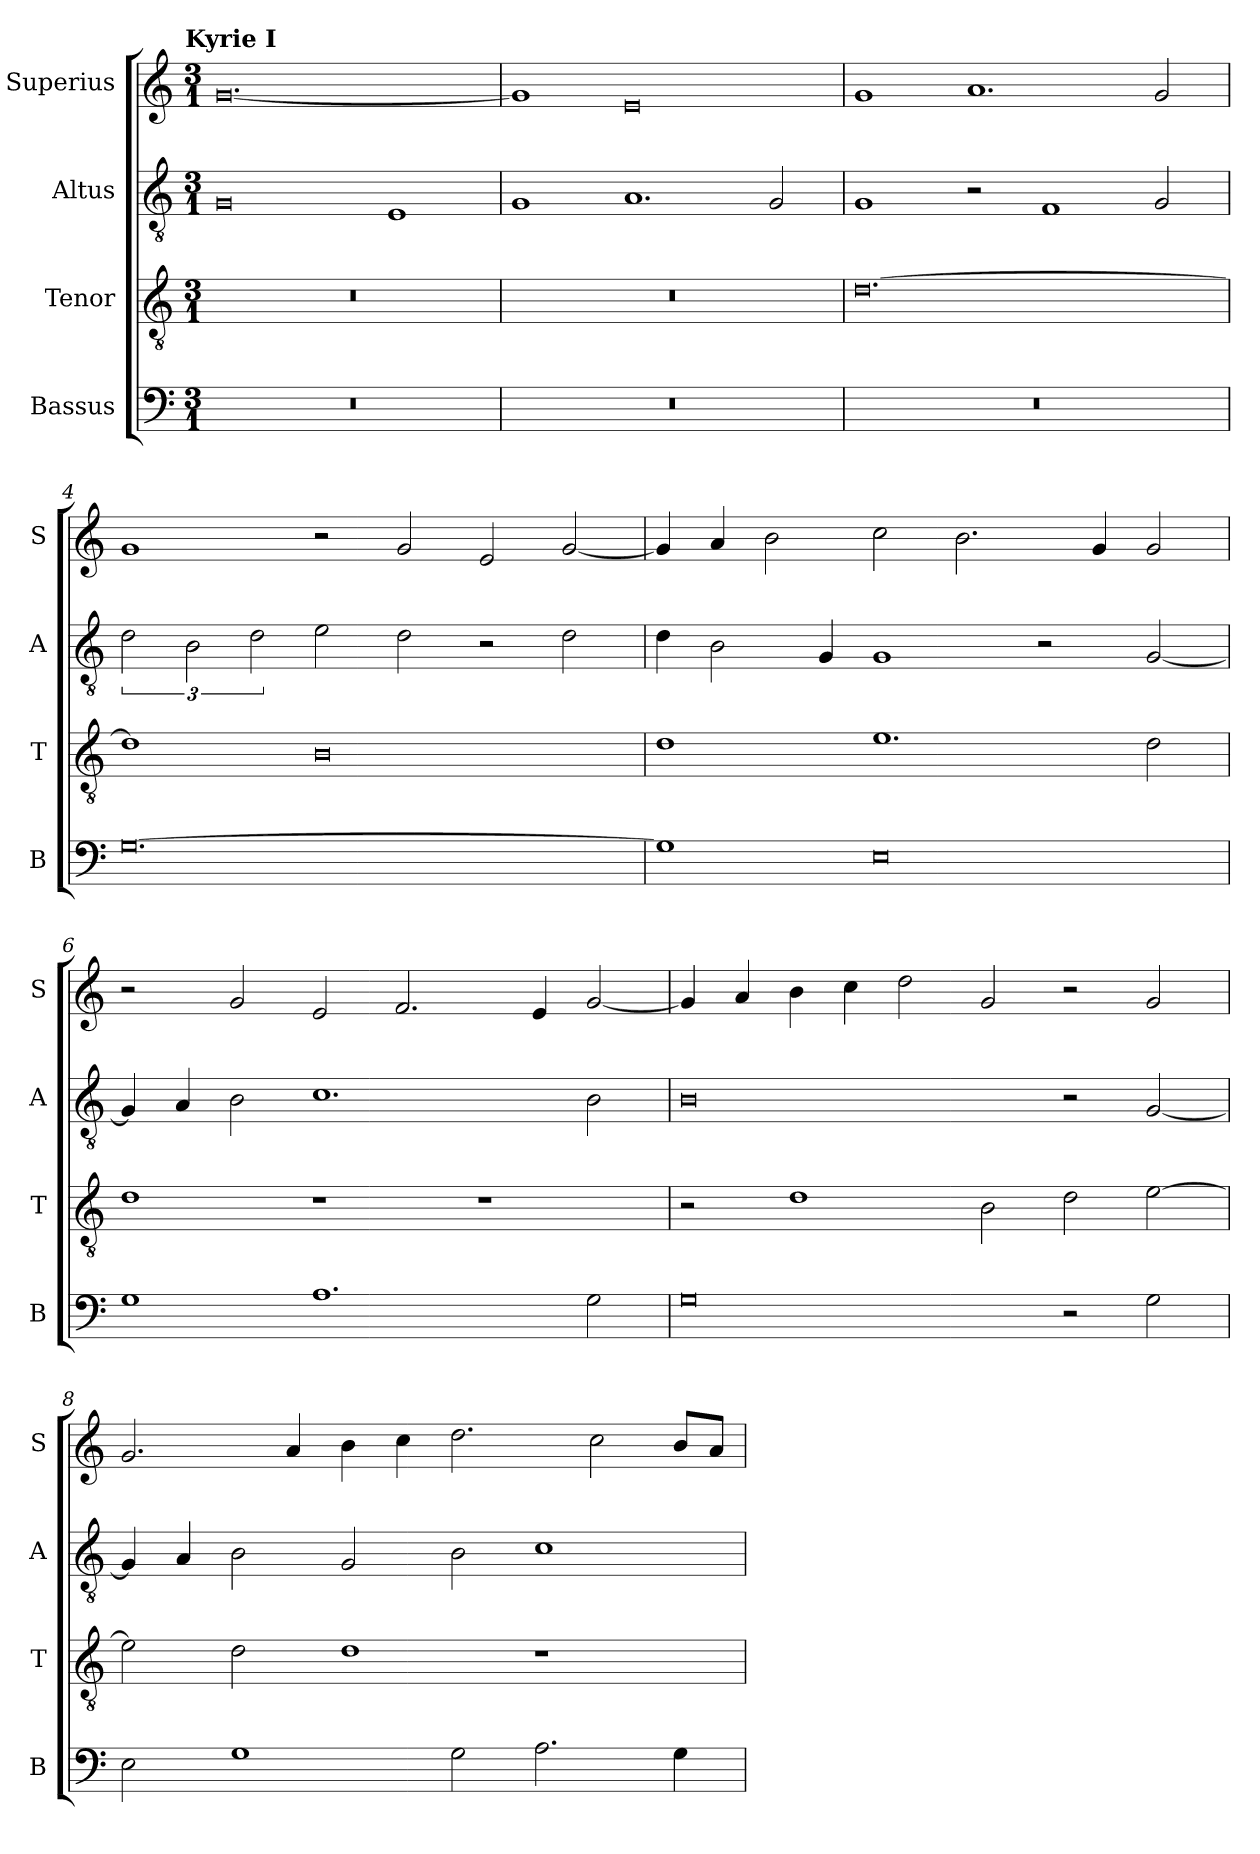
**kern	**kern	**kern	**kern
*part4	*part3	*part2	*part1
*staff4	*staff3	*staff2	*staff1
*I"Bassus	*I"Tenor	*I"Altus	*I"Superius
*I'B	*I'T	*I'A	*I'S
*clefF4	*clefGv2	*clefGv2	*clefG2
*k[]	*k[]	*k[]	*k[]
!!LO:TX:omd:t=Kyrie I
*M3/1	*M3/1	*M3/1	*M3/1
=1	=1	=1	=1
0.r	0.r	0G	[0.g
.	.	1E	.
=2	=2	=2	=2
0.r	0.r	1G	1g]
.	.	1.A	0e
.	.	2G/	.
=3	=3	=3	=3
0.r	[0.d	1G	1g
.	.	2r	1.a
.	.	1F	.
.	.	2G/	2g/
=4	=4	=4	=4
[0.G	1d]	3d\	1g
.	.	3B\	.
.	.	3d\	.
.	0B	2e\	2r
.	.	2d\	2g/
.	.	2r	2e/
.	.	2d\	[2g/
=5	=5	=5	=5
1G]	1d	4d\	4g/]
.	.	2B\	4a/
.	.	.	2b\
.	.	4G/	.
0E	1.e	1G	2cc\
.	.	.	2.b\
.	.	2r	.
.	.	.	4g/
.	2d\	[2G/	2g/
=6	=6	=6	=6
1G	1d	4G/]	2r
.	.	4A/	.
.	.	2B\	2g/
1.A	1r	1.c	2e/
.	.	.	2.f/
.	1r	.	.
.	.	.	4e/
2G\	.	2B\	[2g/
=7	=7	=7	=7
0G	2r	0B	4g/]
.	.	.	4a/
.	1d	.	4b\
.	.	.	4cc\
.	.	.	2dd\
.	2B\	.	2g/
2r	2d\	2r	2r
2G\	[2e\	[2G/	2g/
=8	=8	=8	=8
2E\	2e\]	4G/]	2.g/
.	.	4A/	.
1G	2d\	2B\	.
.	.	.	4a/
.	1d	2G/	4b\
.	.	.	4cc\
2G\	.	2B\	2.dd\
2.A\	1r	1c	.
.	.	.	2cc\
4G\	.	.	8b/L
.	.	.	8a/J
=	=	=	=
*-	*-	*-	*-
